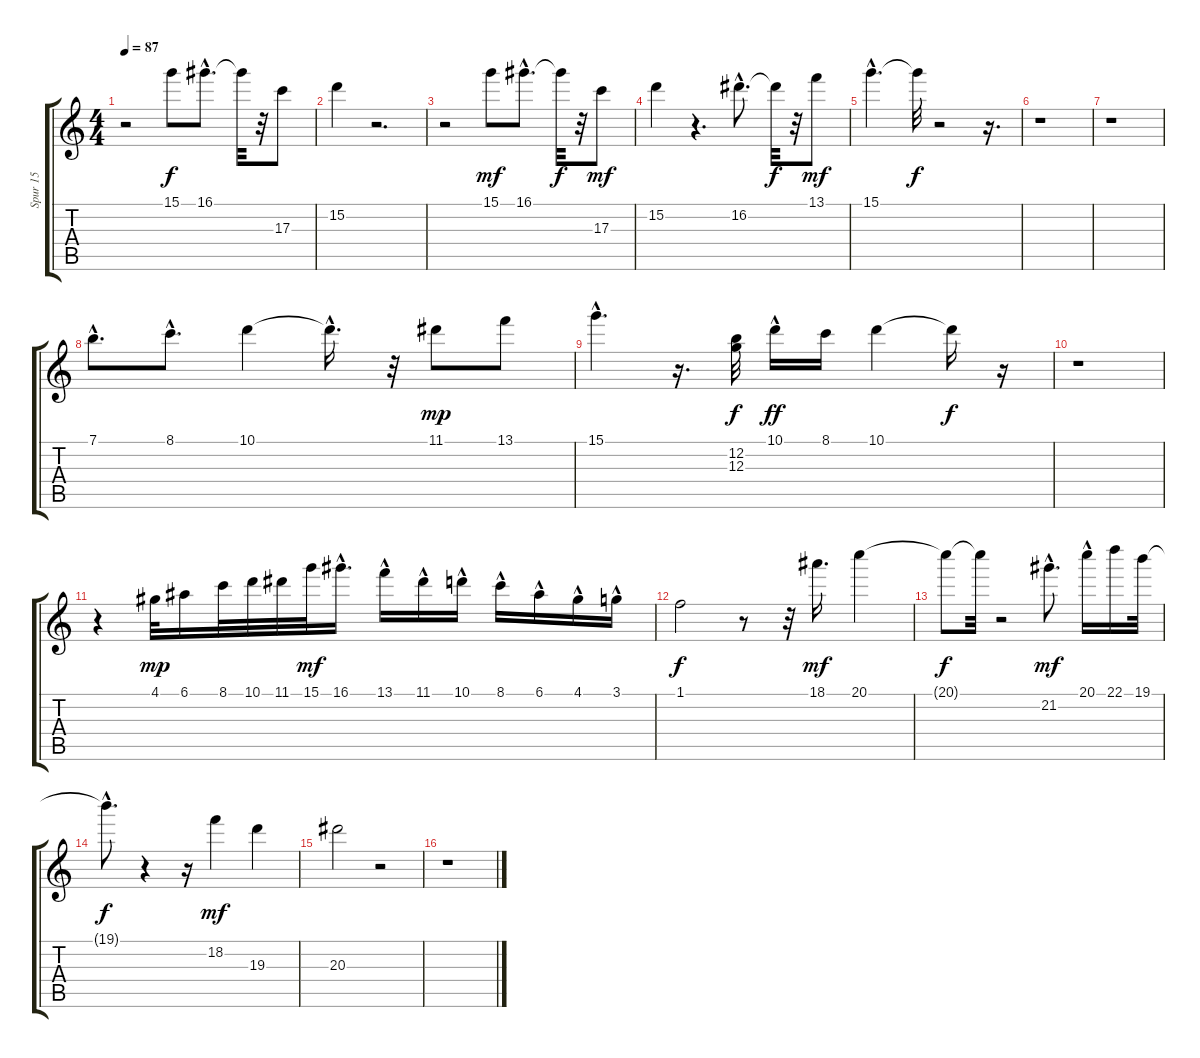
\track ("Spur 15" "Spur 15") {instrument acousticguitarnylon}
\staff {score tabs}
\tuning (E4 B3 G3 D3 A2 E2) {hide}
\ts (4 4)
\tempo 87
\clef g2
\ks c
r.2{dy f} 15.1.8 16.1{hac}.8{d} 16.1{t}.32 r.32 17.3.8 |
15.2.4 r.2{d} |
r.2 15.1.8{dy mf} 16.1{hac}.8{d} 16.1{t}.32{dy f} r.32 17.3.8{dy mf} |
15.2.4 r.4{d} 16.2{hac}.8{d} 16.2{t}.32{dy f} r.32 13.1.8{dy mf} |
15.1{hac}.4{d} 15.1{t}.32{dy f} r.2 r.16{d} |
r.1 |
r.1 |
7.1{hac}.8{d} 8.1{hac}.8{d} 10.1.4 10.1{hac t}.16{d} r.32 11.1.8{dy mp} 13.1.8 |
15.1{hac}.4{d} r.16{d} (12.2 12.3).32{dy f} 10.1{hac}.16{dy ff} 8.1.16 10.1.4 10.1{t}.16{dy f} r.16 |
r.1 |
r.4 4.1.32{dy mp} 6.1.16 8.1.32 10.1.32 11.1.32 15.1.32{dy mf} 16.1{hac}.16{d} 13.1{hac}.16 11.1{hac}.16 10.1{hac}.16 8.1{hac}.16 6.1{hac}.16 4.1{hac}.16 3.1{hac}.16 |
1.1.2{dy f} r.8 r.32 18.1.16{d dy mf} 20.1.4 |
20.1{t}.8{dy f} 20.1{t}.32 r.2 21.2{hac}.8{d dy mf} 20.1{hac}.16 22.1.16 19.1.32 |
19.1{hac t}.8{d dy f} r.4 r.16 18.2.4{dy mf} 19.3.4 |
20.3.2 r.2 |
r.1
